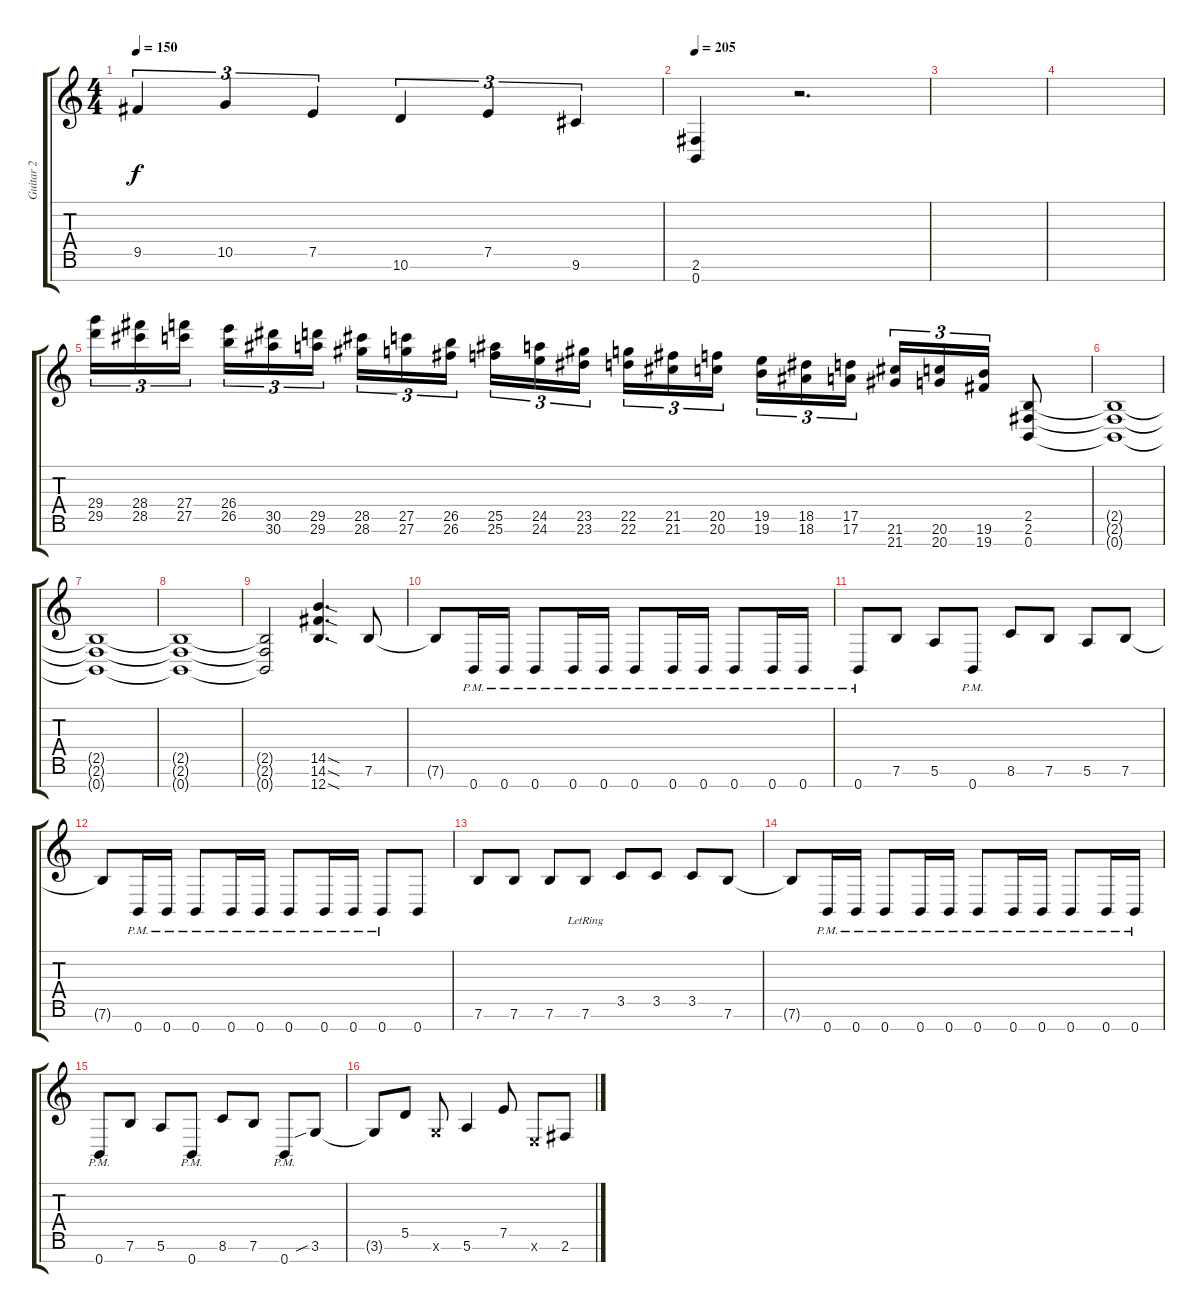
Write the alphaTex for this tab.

\track ("Guitar 2" "Guitar 2") {instrument distortionguitar}
\staff {score tabs}
\tuning (E4 B3 G3 D3 A2 E2 B1) {hide}
\ts (4 4)
\tempo 150
\clef g2
\ks c
9.5.4{tu (3 2) dy f} 10.5.4{tu (3 2)} 7.5.4{tu (3 2)} 10.6.4{tu (3 2)} 7.5.4{tu (3 2)} 9.6.4{tu (3 2)} |
\tempo 205
(2.6 0.7).4 r.2{d} |
|
|
(29.4 29.5).16{tu (3 2)} (28.4 28.5).16{tu (3 2)} (27.4 27.5).16{tu (3 2) beam splitsecondary} (26.4 26.5).16{tu (3 2)} (30.5 30.6).16{tu (3 2)} (29.5 29.6).16{tu (3 2)} (28.5 28.6).16{tu (3 2)} (27.5 27.6).16{tu (3 2)} (26.5 26.6).16{tu (3 2) beam splitsecondary} (25.5 25.6).16{tu (3 2)} (24.5 24.6).16{tu (3 2)} (23.5 23.6).16{tu (3 2)} (22.5 22.6).16{tu (3 2)} (21.5 21.6).16{tu (3 2)} (20.5 20.6).16{tu (3 2) beam splitsecondary} (19.5 19.6).16{tu (3 2)} (18.5 18.6).16{tu (3 2)} (17.5 17.6).16{tu (3 2)} (21.6 21.7).16{tu (3 2)} (20.6 20.7).16{tu (3 2)} (19.6 19.7).16{tu (3 2)} (2.5 2.6 0.7).8 |
(2.5{t} 2.6{t} 0.7{t}).1 |
(2.5{t} 2.6{t} 0.7{t}).1 |
(2.5{t} 2.6{t} 0.7{t}).1 |
(2.5{t} 2.6{t} 0.7{t}).2 (14.5{sod} 14.6{sod} 12.7{sod}).4{d} 7.6.8 |
7.6{t}.8 0.7{pm}.16 0.7{pm}.16 0.7{pm}.8 0.7{pm}.16 0.7{pm}.16 0.7{pm}.8 0.7{pm}.16 0.7{pm}.16 0.7{pm}.8 0.7{pm}.16 0.7{pm}.16 |
0.7{pm}.8 7.6.8 5.6.8 0.7{pm}.8 8.6.8 7.6.8 5.6.8 7.6.8 |
7.6{t}.8 0.7{pm}.16 0.7{pm}.16 0.7{pm}.8 0.7{pm}.16 0.7{pm}.16 0.7{pm}.8 0.7{pm}.16 0.7{pm}.16 0.7{pm}.8 0.7.8 |
7.6.8 7.6.8 7.6.8 7.6{lr}.8 3.5.8 3.5.8 3.5.8 7.6.8 |
7.6{t}.8 0.7{pm}.16 0.7{pm}.16 0.7{pm}.8 0.7{pm}.16 0.7{pm}.16 0.7{pm}.8 0.7{pm}.16 0.7{pm}.16 0.7{pm}.8 0.7{pm}.16 0.7{pm}.16 |
0.7{pm}.8 7.6.8 5.6.8 0.7{pm}.8 8.6.8 7.6.8 0.7{pm}.8 3.6{sib}.8 |
3.6{t}.8 5.5.8 3.6{x}.8 5.6.4 7.5.8 0.6{x}.8 2.6.8
